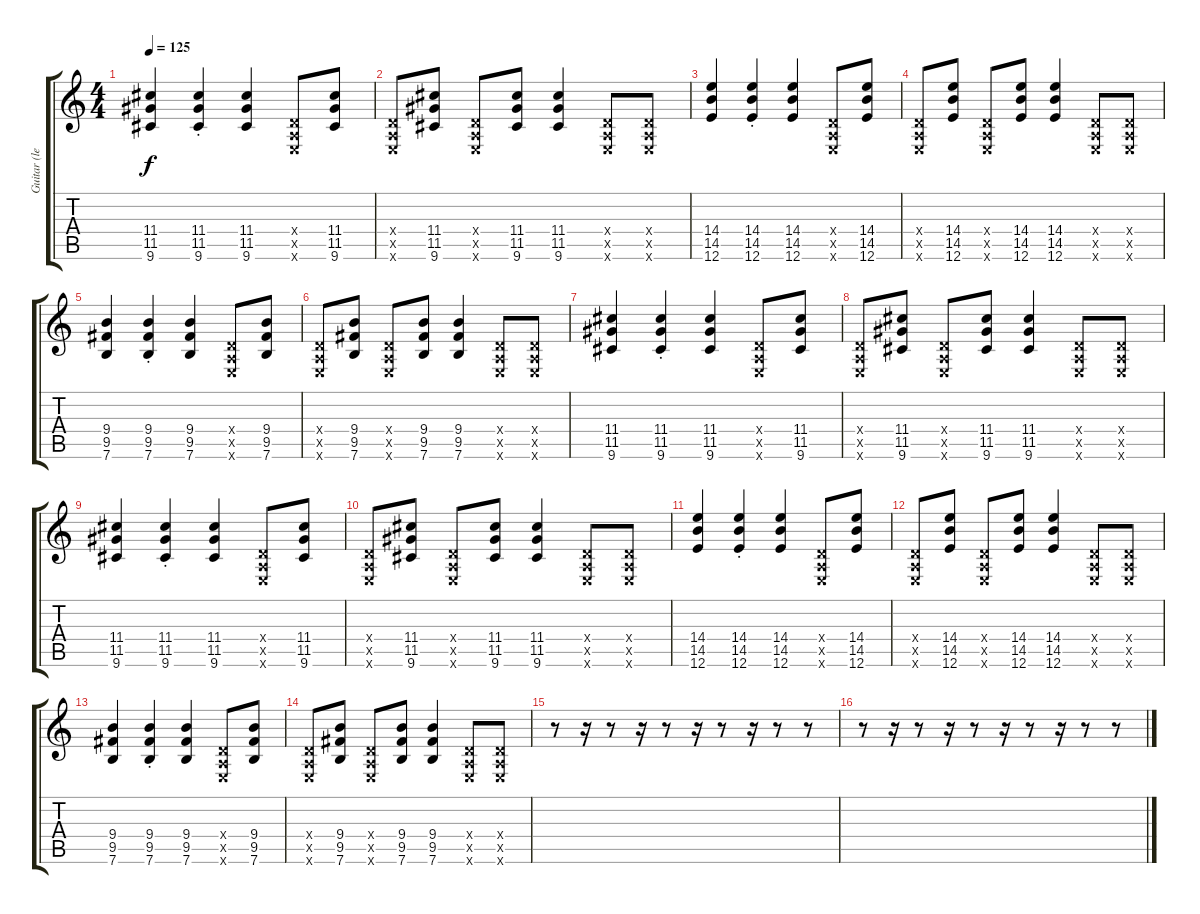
\track ("Guitar (left)" "Guitar (le") {instrument overdrivenguitar}
\staff {score tabs}
\tuning (E4 B3 G3 D3 A2 E2) {hide}
\ts (4 4)
\tempo 125
\clef g2
\ks c
(11.4 11.5 9.6).4{dy f} (11.4{st} 11.5{st} 9.6{st}).4 (11.4 11.5 9.6).4 (0.4{x} 0.5{x} 0.6{x}).8 (11.4 11.5 9.6).8 |
(0.4{x} 0.5{x} 0.6{x}).8 (11.4 11.5 9.6).8 (0.4{x} 0.5{x} 0.6{x}).8 (11.4 11.5 9.6).8 (11.4 11.5 9.6).4 (0.4{x} 0.5{x} 0.6{x}).8 (0.4{x} 0.5{x} 0.6{x}).8 |
(14.4 14.5 12.6).4 (14.4{st} 14.5{st} 12.6{st}).4 (14.4 14.5 12.6).4 (0.4{x} 0.5{x} 0.6{x}).8 (14.4 14.5 12.6).8 |
(0.4{x} 0.5{x} 0.6{x}).8 (14.4 14.5 12.6).8 (0.4{x} 0.5{x} 0.6{x}).8 (14.4 14.5 12.6).8 (14.4 14.5 12.6).4 (0.4{x} 0.5{x} 0.6{x}).8 (0.4{x} 0.5{x} 0.6{x}).8 |
(9.4 9.5 7.6).4 (9.4{st} 9.5{st} 7.6{st}).4 (9.4 9.5 7.6).4 (0.4{x} 0.5{x} 0.6{x}).8 (9.4 9.5 7.6).8 |
(0.4{x} 0.5{x} 0.6{x}).8 (9.4 9.5 7.6).8 (0.4{x} 0.5{x} 0.6{x}).8 (9.4 9.5 7.6).8 (9.4 9.5 7.6).4 (0.4{x} 0.5{x} 0.6{x}).8 (0.4{x} 0.5{x} 0.6{x}).8 |
(11.4 11.5 9.6).4 (11.4{st} 11.5{st} 9.6{st}).4 (11.4 11.5 9.6).4 (0.4{x} 0.5{x} 0.6{x}).8 (11.4 11.5 9.6).8 |
(0.4{x} 0.5{x} 0.6{x}).8 (11.4 11.5 9.6).8 (0.4{x} 0.5{x} 0.6{x}).8 (11.4 11.5 9.6).8 (11.4 11.5 9.6).4 (0.4{x} 0.5{x} 0.6{x}).8 (0.4{x} 0.5{x} 0.6{x}).8 |
(11.4 11.5 9.6).4 (11.4{st} 11.5{st} 9.6{st}).4 (11.4 11.5 9.6).4 (0.4{x} 0.5{x} 0.6{x}).8 (11.4 11.5 9.6).8 |
(0.4{x} 0.5{x} 0.6{x}).8 (11.4 11.5 9.6).8 (0.4{x} 0.5{x} 0.6{x}).8 (11.4 11.5 9.6).8 (11.4 11.5 9.6).4 (0.4{x} 0.5{x} 0.6{x}).8 (0.4{x} 0.5{x} 0.6{x}).8 |
(14.4 14.5 12.6).4 (14.4{st} 14.5{st} 12.6{st}).4 (14.4 14.5 12.6).4 (0.4{x} 0.5{x} 0.6{x}).8 (14.4 14.5 12.6).8 |
(0.4{x} 0.5{x} 0.6{x}).8 (14.4 14.5 12.6).8 (0.4{x} 0.5{x} 0.6{x}).8 (14.4 14.5 12.6).8 (14.4 14.5 12.6).4 (0.4{x} 0.5{x} 0.6{x}).8 (0.4{x} 0.5{x} 0.6{x}).8 |
(9.4 9.5 7.6).4 (9.4{st} 9.5{st} 7.6{st}).4 (9.4 9.5 7.6).4 (0.4{x} 0.5{x} 0.6{x}).8 (9.4 9.5 7.6).8 |
(0.4{x} 0.5{x} 0.6{x}).8 (9.4 9.5 7.6).8 (0.4{x} 0.5{x} 0.6{x}).8 (9.4 9.5 7.6).8 (9.4 9.5 7.6).4 (0.4{x} 0.5{x} 0.6{x}).8 (0.4{x} 0.5{x} 0.6{x}).8 |
r.8 r.16 r.8 r.16 r.8 r.16 r.8 r.16 r.8 r.8 |
r.8 r.16 r.8 r.16 r.8 r.16 r.8 r.16 r.8 r.8
